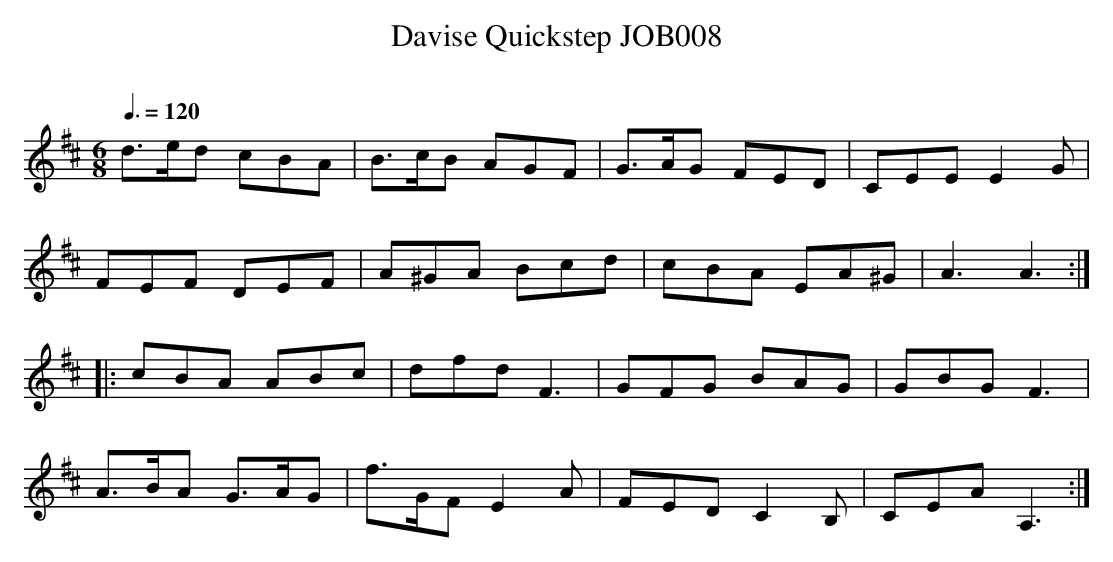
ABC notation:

X:1
T:Davise Quickstep JOB008
M:6/8
L:1/8
O:
Q:3/8=120
K:D
d3/2e/d cBA|B3/2c/B AGF|G3/2A/G FED|CEE E2G|
FEF DEF|A^GA Bcd|cBA EA^G|A3 A3:|
|:cBA ABc|dfd F3|GFG BAG|GBG F3|
A3/2B/A G3/2A/G|f>GF E2A|FED C2B,|CEA A,3:|
